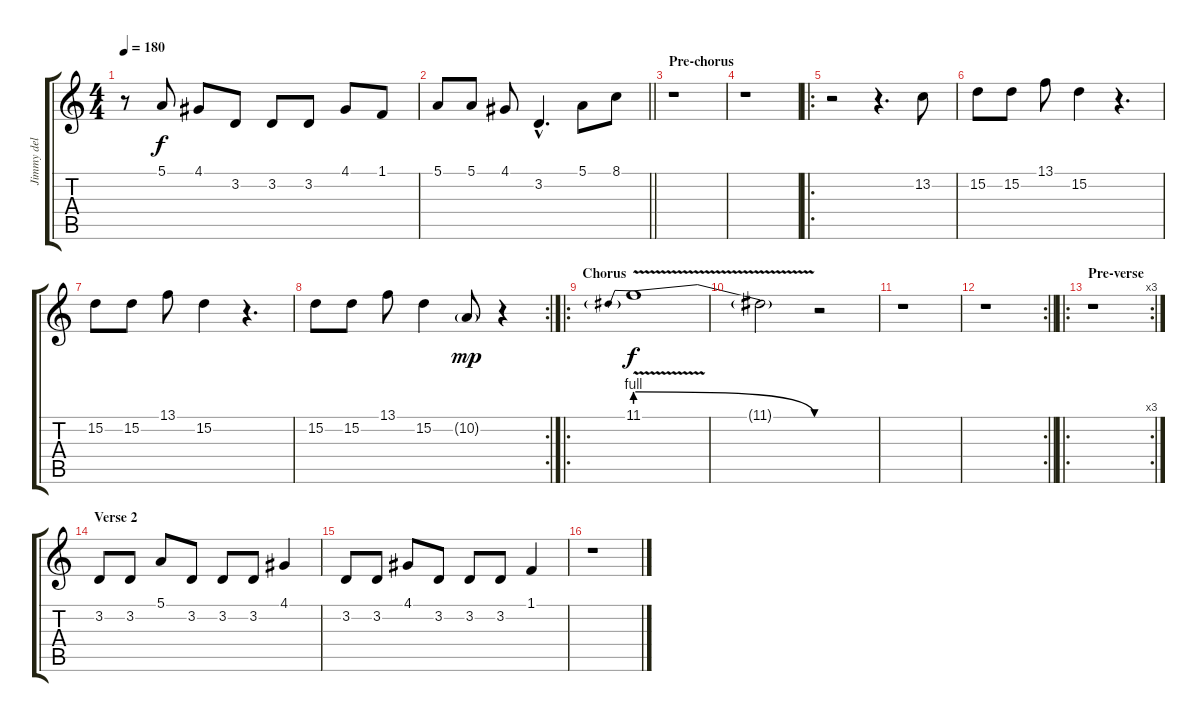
\track ("Jimmy del Rivo / Vocals" "Jimmy del ") {instrument harmonica}
\staff {score tabs}
\tuning (E4 B3 G3 D3 A2 E2) {hide}
\ts (4 4)
\tempo 180
\clef g2
\ks c
r.8{dy f} 5.1.8 4.1.8 3.2.8 3.2.8 3.2.8 4.1.8 1.1.8 |
\barLineRight lightlight
5.1.8 5.1.8 4.1.8 3.2{hac}.4{d} 5.1.8 8.1.8 |
\section ("" "Pre-chorus")
r.1 |
r.1 |
\ro
r.2 r.4{d} 13.2.8{balance 8} |
15.2.8 15.2.8 13.1.8 15.2.4 r.4{d} |
15.2.8 15.2.8 13.1.8 15.2.4 r.4{d} |
\rc 2
15.2.8 15.2.8 13.1.8 15.2.4 10.2{g}.8{dy mp} r.4 |
\ro
\section ("" "Chorus")
11.1{be (prebendrelease 0 4 60 0) v}.1{dy f} |
11.1{t}.2 r.2 |
r.1 |
\rc 2
\barLineRight lightlight
r.1 |
\ro
\rc 3
\section ("" "Pre-verse")
r.1 |
\section ("" "Verse 2")
3.2.8 3.2.8 5.1.8 3.2.8 3.2.8 3.2.8 4.1.4 |
3.2.8 3.2.8 4.1.8 3.2.8 3.2.8 3.2.8 1.1.4 |
r.1
